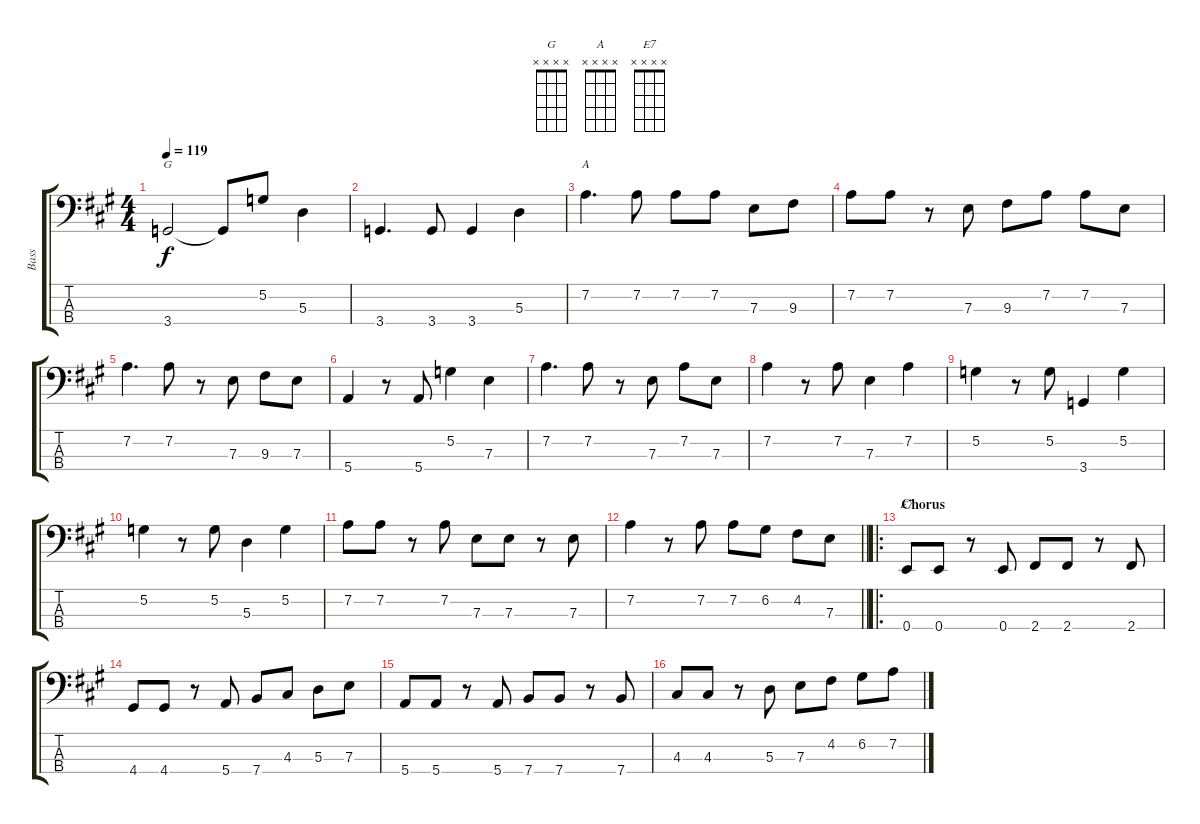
\track ("Bass" "Bass") {instrument electricbassfinger}
\staff {score tabs}
\tuning (G2 D2 A1 E1) {hide}
\chord ("G" x x x x)
\chord ("A" x x x x)
\chord ("E7" x x x x)
\ts (4 4)
\tempo 119
\clef f4
\ks a
3.4.2{ch "G" dy f} 3.4{t}.8 5.2.8 5.3.4 |
3.4.4{d} 3.4.8 3.4.4 5.3.4 |
7.2.4{d ch "A"} 7.2.8 7.2.8 7.2.8 7.3.8 9.3.8 |
7.2.8 7.2.8 r.8 7.3.8 9.3.8 7.2.8 7.2.8 7.3.8 |
7.2.4{d} 7.2.8 r.8 7.3.8 9.3.8 7.3.8 |
5.4.4 r.8 5.4.8 5.2.4 7.3.4 |
7.2.4{d} 7.2.8 r.8 7.3.8 7.2.8 7.3.8 |
7.2.4 r.8 7.2.8 7.3.4 7.2.4 |
5.2.4 r.8 5.2.8 3.4.4 5.2.4 |
5.2.4 r.8 5.2.8 5.3.4 5.2.4 |
7.2.8 7.2.8 r.8 7.2.8 7.3.8 7.3.8 r.8 7.3.8 |
\barLineRight lightlight
7.2.4 r.8 7.2.8 7.2.8 6.2.8 4.2.8 7.3.8 |
\ro
\section ("" "Chorus")
0.4.8{ch "E7"} 0.4.8 r.8 0.4.8 2.4.8 2.4.8 r.8 2.4.8 |
4.4.8 4.4.8 r.8 5.4.8 7.4.8 4.3.8 5.3.8 7.3.8 |
5.4.8 5.4.8 r.8 5.4.8 7.4.8 7.4.8 r.8 7.4.8 |
4.3.8 4.3.8 r.8 5.3.8 7.3.8 4.2.8 6.2.8 7.2.8
